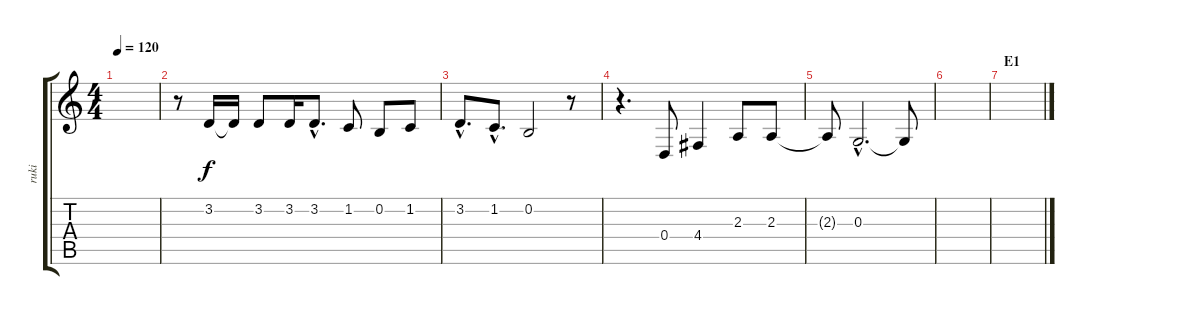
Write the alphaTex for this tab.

\track ("ruki" "ruki") {instrument voiceoohs}
\staff {score tabs}
\tuning (E4 B3 G3 D3 A2 E2) {hide}
\ts (4 4)
\tempo 120
\clef g2
\ks c
|
r.8 3.2.16 3.2{t}.16 3.2.8 3.2.16 3.2{hac}.8{d} 1.2.8 0.2.8 1.2.8 |
3.2{hac}.8{d} 1.2{hac}.8{d} 0.2.2 r.8 |
r.4{d} 0.4.8 4.4.4 2.3.8 2.3.8 |
2.3{t}.8 0.3{hac}.2{d} 0.3{t}.8 |
|
\section ("" "E1")
